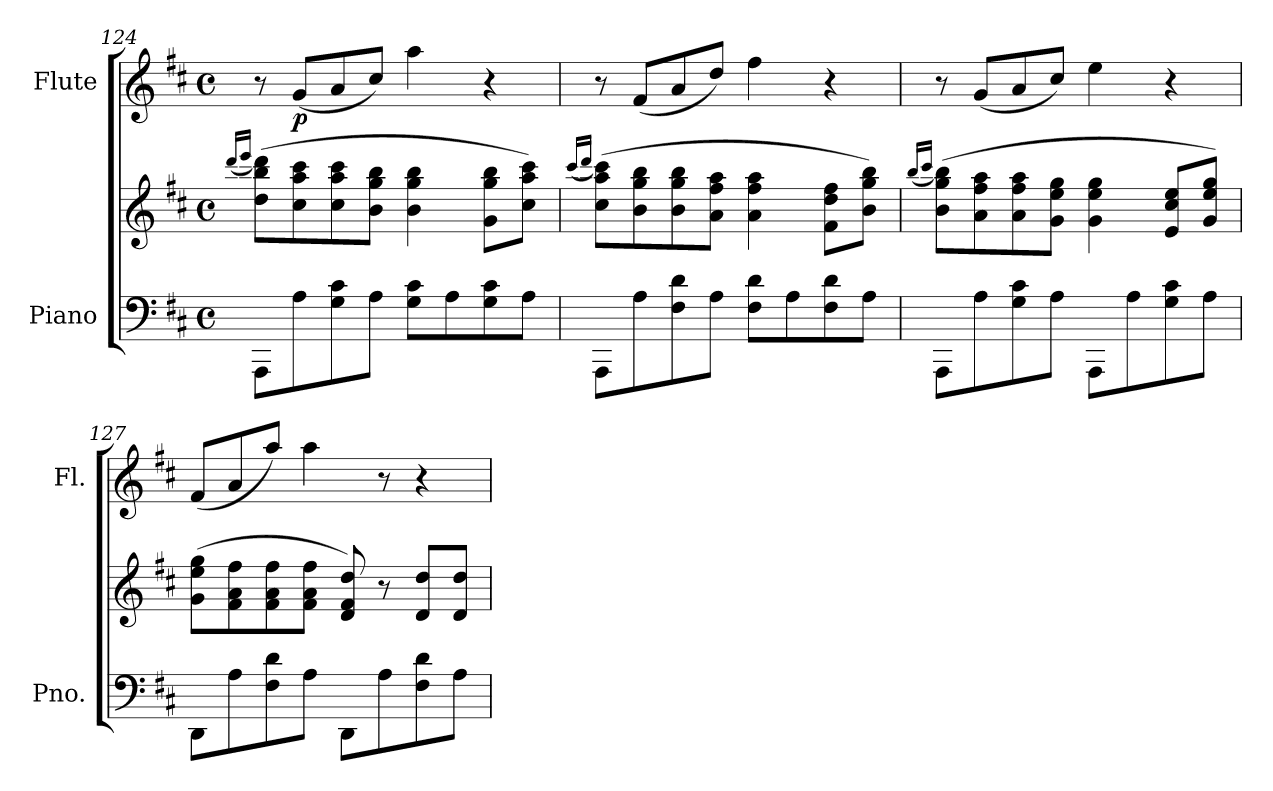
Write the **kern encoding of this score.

**kern	**kern	**kern	**dynam
*part2	*part2	*part1	*part1
*staff3	*staff2	*staff1	*staff1
*I"Piano	*	*I"Flute	*
*I'Pno.	*	*I'Fl.	*
*clefF4	*clefG2	*clefG2	*
*k[f#c#]	*k[f#c#]	*k[f#c#]	*
*D:	*D:	*D:	*
*M4/4	*M4/4	*M4/4	*
*met(c)	*met(c)	*met(c)	*
=124	=124	=124	=124
.	(16qddd/LL	.	.
.	16qeee/JJ	.	.
8AAA\L	(8dd\ 8bb\ 8ddd\L)	8r	.
!	!	!	!LO:DY:b
8A\	8cc#\ 8aa\ 8ccc#\	(8g/L	p
8G\ 8c#\	8cc#\ 8aa\ 8ccc#\	8a/	.
8A\J	8b\ 8gg\ 8bb\J	8cc#/J)	.
8G\ 8c#\L	4b\ 4gg\ 4bb\	4aa\	.
8A\	.	.	.
8G\ 8c#\	8g\ 8gg\ 8bb\L	4r	.
8A\J	8cc#\ 8aa\ 8ccc#\J)	.	.
=125	=125	=125	=125
.	(16qccc#/LL	.	.
.	16qddd/JJ	.	.
8AAA\L	(8cc#\ 8aa\ 8ccc#\L)	8r	.
8A\	8b\ 8gg\ 8bb\	(8f#/L	.
8F#\ 8d\	8b\ 8gg\ 8bb\	8a/	.
8A\J	8a\ 8ff#\ 8aa\J	8dd/J)	.
8F#\ 8d\L	4a\ 4ff#\ 4aa\	4ff#\	.
8A\	.	.	.
8F#\ 8d\	8f#\ 8dd\ 8ff#\L	4r	.
8A\J	8b\ 8gg\ 8bb\J)	.	.
!!LO:PB:g=z
=126	=126	=126	=126
.	(16qbb/LL	.	.
.	16qccc#/JJ	.	.
8AAA\L	(8b\ 8gg\ 8bb\L)	8r	.
8A\	8a\ 8ff#\ 8aa\	(8g/L	.
8G\ 8c#\	8a\ 8ff#\ 8aa\	8a/	.
8A\J	8g\ 8ee\ 8gg\J	8cc#/J)	.
8AAA\L	4g\ 4ee\ 4gg\	4ee\	.
8A\	.	.	.
8G\ 8c#\	8e/ 8cc#/ 8ee/L	4r	.
8A\J	8g/ 8ee/ 8gg/J)	.	.
=127	=127	=127	=127
8DD\L	(8g\ 8ee\ 8gg\L	(8f#/L	.
8A\	8f#\ 8a\ 8ff#\	8a/	.
8F#\ 8d\	8f#\ 8a\ 8ff#\	8aa/J)	.
8A\J	8f#\ 8a\ 8ff#\J	4aa\	.
8DD\L	8d/ 8f#/ 8dd/)	.	.
8A\	8r	8r	.
8F#\ 8d\	8d/ 8dd/L	4r	.
8A\J	8d/ 8dd/J	.	.
=	=	=	=
*-	*-	*-	*-
